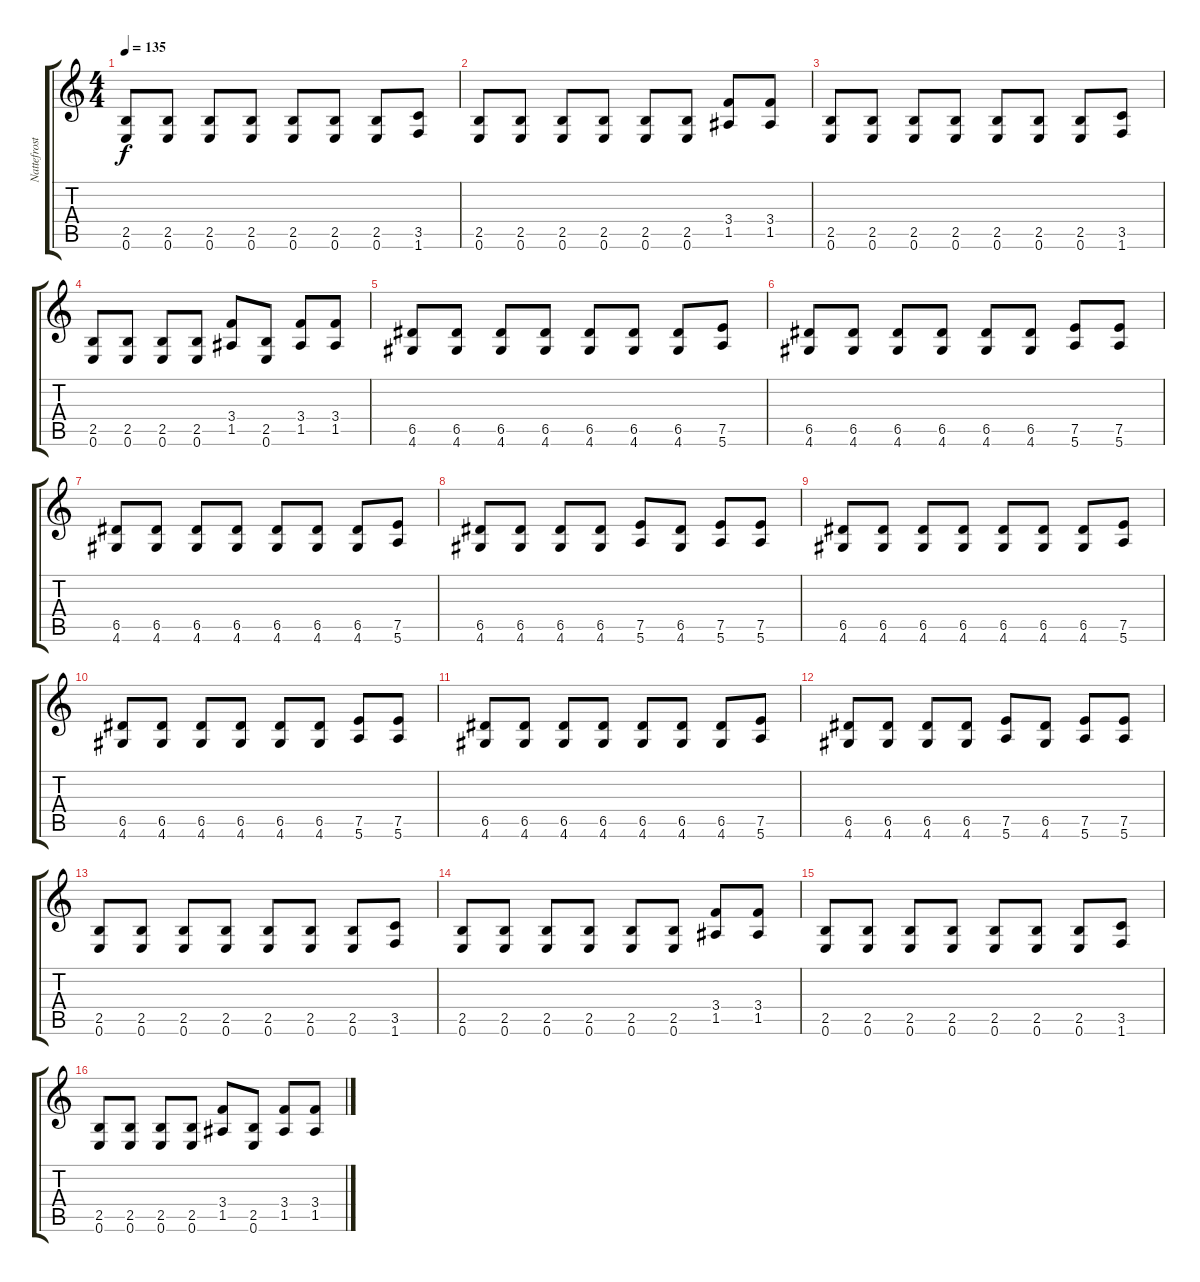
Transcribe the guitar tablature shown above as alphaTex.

\track ("Nattefrost" "Nattefrost") {instrument distortionguitar}
\staff {score tabs}
\tuning (E4 B3 G3 D3 A2 E2) {hide}
\ts (4 4)
\tempo 135
\clef g2
\ks c
(2.5 0.6).8{dy f volume 5 instrument distortionguitar} (2.5 0.6).8 (2.5 0.6).8 (2.5 0.6).8 (2.5 0.6).8 (2.5 0.6).8 (2.5 0.6).8 (3.5 1.6).8 |
(2.5 0.6).8 (2.5 0.6).8 (2.5 0.6).8 (2.5 0.6).8 (2.5 0.6).8 (2.5 0.6).8 (3.4 1.5).8 (3.4 1.5).8 |
(2.5 0.6).8 (2.5 0.6).8 (2.5 0.6).8 (2.5 0.6).8 (2.5 0.6).8 (2.5 0.6).8 (2.5 0.6).8 (3.5 1.6).8 |
(2.5 0.6).8 (2.5 0.6).8 (2.5 0.6).8 (2.5 0.6).8 (3.4 1.5).8 (2.5 0.6).8 (3.4 1.5).8 (3.4 1.5).8 |
(6.5 4.6).8{volume 16} (6.5 4.6).8 (6.5 4.6).8 (6.5 4.6).8 (6.5 4.6).8 (6.5 4.6).8 (6.5 4.6).8 (7.5 5.6).8 |
(6.5 4.6).8 (6.5 4.6).8 (6.5 4.6).8 (6.5 4.6).8 (6.5 4.6).8 (6.5 4.6).8 (7.5 5.6).8 (7.5 5.6).8 |
(6.5 4.6).8 (6.5 4.6).8 (6.5 4.6).8 (6.5 4.6).8 (6.5 4.6).8 (6.5 4.6).8 (6.5 4.6).8 (7.5 5.6).8 |
(6.5 4.6).8 (6.5 4.6).8 (6.5 4.6).8 (6.5 4.6).8 (7.5 5.6).8 (6.5 4.6).8 (7.5 5.6).8 (7.5 5.6).8 |
(6.5 4.6).8 (6.5 4.6).8 (6.5 4.6).8 (6.5 4.6).8 (6.5 4.6).8 (6.5 4.6).8 (6.5 4.6).8 (7.5 5.6).8 |
(6.5 4.6).8 (6.5 4.6).8 (6.5 4.6).8 (6.5 4.6).8 (6.5 4.6).8 (6.5 4.6).8 (7.5 5.6).8 (7.5 5.6).8 |
(6.5 4.6).8 (6.5 4.6).8 (6.5 4.6).8 (6.5 4.6).8 (6.5 4.6).8 (6.5 4.6).8 (6.5 4.6).8 (7.5 5.6).8 |
(6.5 4.6).8 (6.5 4.6).8 (6.5 4.6).8 (6.5 4.6).8 (7.5 5.6).8 (6.5 4.6).8 (7.5 5.6).8 (7.5 5.6).8 |
(2.5 0.6).8 (2.5 0.6).8 (2.5 0.6).8 (2.5 0.6).8 (2.5 0.6).8 (2.5 0.6).8 (2.5 0.6).8 (3.5 1.6).8 |
(2.5 0.6).8 (2.5 0.6).8 (2.5 0.6).8 (2.5 0.6).8 (2.5 0.6).8 (2.5 0.6).8 (3.4 1.5).8 (3.4 1.5).8 |
(2.5 0.6).8 (2.5 0.6).8 (2.5 0.6).8 (2.5 0.6).8 (2.5 0.6).8 (2.5 0.6).8 (2.5 0.6).8 (3.5 1.6).8 |
(2.5 0.6).8 (2.5 0.6).8 (2.5 0.6).8 (2.5 0.6).8 (3.4 1.5).8 (2.5 0.6).8 (3.4 1.5).8 (3.4 1.5).8
